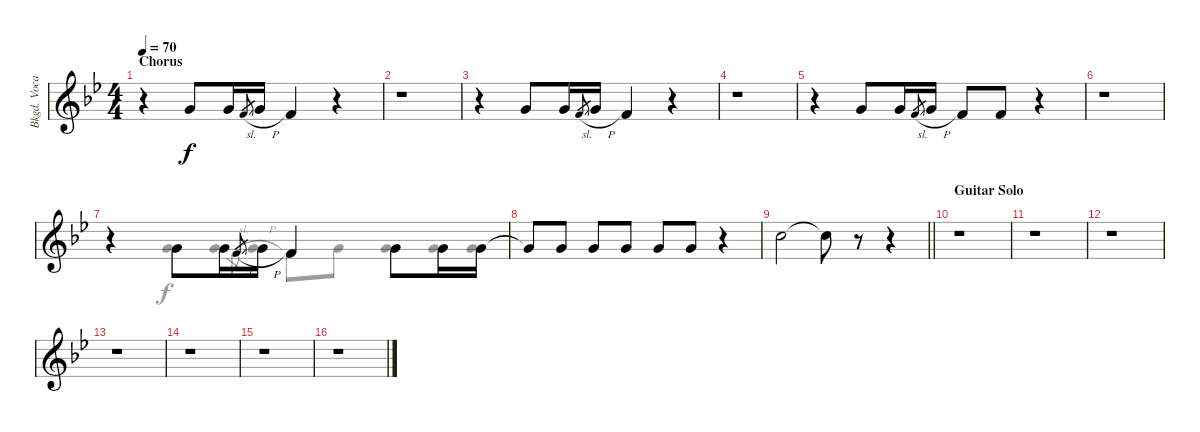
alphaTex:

\track ("Bkgd. Vocal 2" "Bkgd. Voca") {instrument lead6voice}
\staff {score}
\tuning (E4 B3 G3 D3 A2 E2) {hide}
\voice
\ts (4 4)
\section ("" "Chorus")
\tempo 70
\clef g2
\ks gminor
r.4{dy f} 3.1.8 3.1.16 1.1{sl}.8{gr} 3.1{h}.16 1.1.4 r.4 |
r.1 |
r.4 3.1.8 3.1.16 1.1{sl}.8{gr} 3.1{h}.16 1.1.4 r.4 |
r.1 |
r.4 3.1.8 3.1.16 1.1{sl}.8{gr} 3.1{h}.16 1.1.8 1.1.8 r.4 |
r.1 |
r.4 3.1.8{beam Down} 3.1.16{beam Down} 1.1{sl}.8{gr} 3.1{h}.16{beam Down} 1.1.4 3.1.8{beam Down} 3.1.16{beam Down} 3.1.16{beam Down} |
3.1{t}.8 3.1.8 3.1.8 3.1.8 3.1.8 3.1.8 r.4 |
\barLineRight lightlight
8.1.2 8.1{t}.8 r.8 r.4 |
\section ("" "Guitar Solo")
r.1 |
r.1 |
r.1 |
r.1 |
r.1 |
r.1 |
r.1
\voice
\clef g2
\ottava regular
\simile none
\ks gminor
|
|
|
|
|
|
r.4 3.1.8 3.1.16 1.1{sl}.8{gr} 3.1{h}.16 1.1.8 3.1.8 3.1.8 3.1.16 3.1.16 |
|
\barLineRight lightlight
|
|
|
|
|
|
|
